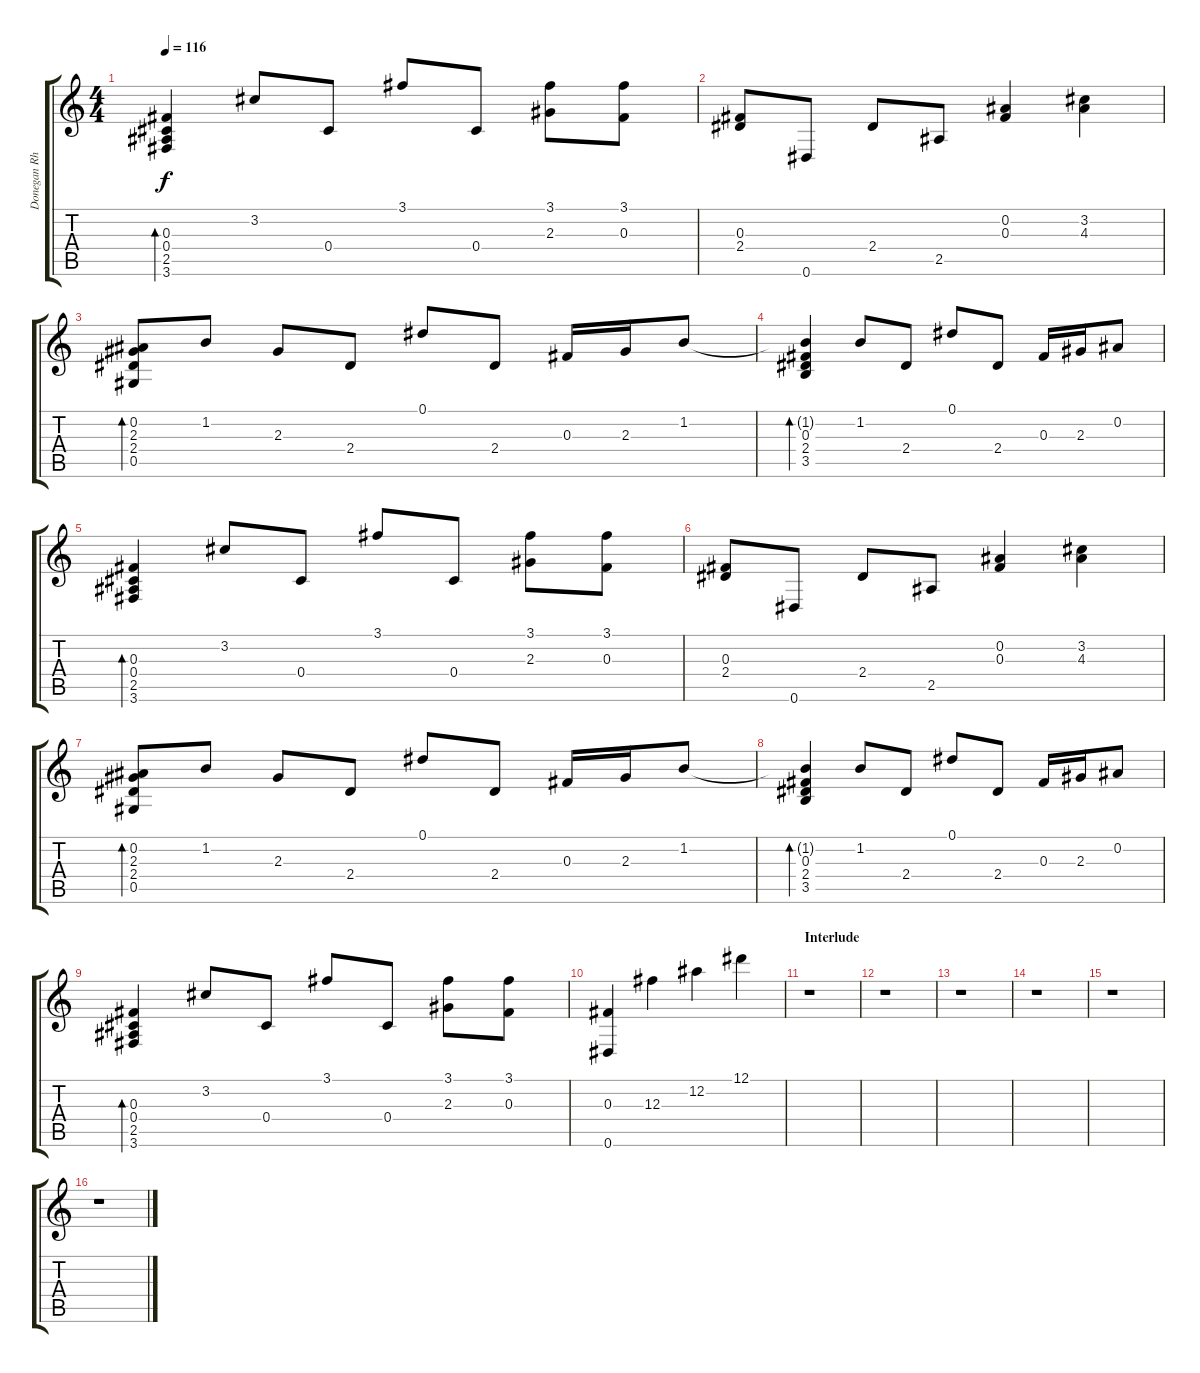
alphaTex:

\track ("Donegan Rhythm" "Donegan Rh") {instrument acousticguitarsteel}
\staff {score tabs}
\tuning (Eb4 Bb3 Gb3 Db3 Ab2 Eb2) {hide}
\ts (4 4)
\tempo 116
\clef g2
\ks c
(0.3 0.4 2.5 3.6).4{bd 120 dy f} 3.2.8 0.4.8 3.1.8 0.4.8 (3.1 2.3).8 (3.1 0.3).8 |
(0.3 2.4).8 0.6.8 2.4.8 2.5.8 (0.2 0.3).4 (3.2 4.3).4 |
(0.2 2.3 2.4 0.5).8{bd 120} 1.2.8 2.3.8 2.4.8 0.1.8 2.4.8 0.3.16 2.3.16 1.2.8 |
(1.2{t} 0.3 2.4 3.5).4{bd 120} 1.2.8 2.4.8 0.1.8 2.4.8 0.3.16 2.3.16 0.2.8 |
(0.3 0.4 2.5 3.6).4{bd 120} 3.2.8 0.4.8 3.1.8 0.4.8 (3.1 2.3).8 (3.1 0.3).8 |
(0.3 2.4).8 0.6.8 2.4.8 2.5.8 (0.2 0.3).4 (3.2 4.3).4 |
(0.2 2.3 2.4 0.5).8{bd 120} 1.2.8 2.3.8 2.4.8 0.1.8 2.4.8 0.3.16 2.3.16 1.2.8 |
(1.2{t} 0.3 2.4 3.5).4{bd 120} 1.2.8 2.4.8 0.1.8 2.4.8 0.3.16 2.3.16 0.2.8 |
(0.3 0.4 2.5 3.6).4{bd 120} 3.2.8 0.4.8 3.1.8 0.4.8 (3.1 2.3).8 (3.1 0.3).8 |
(0.3 0.6).4 12.3.4 12.2.4 12.1.4 |
\section ("" "Interlude")
r.1 |
r.1 |
r.1 |
r.1 |
r.1 |
r.1
